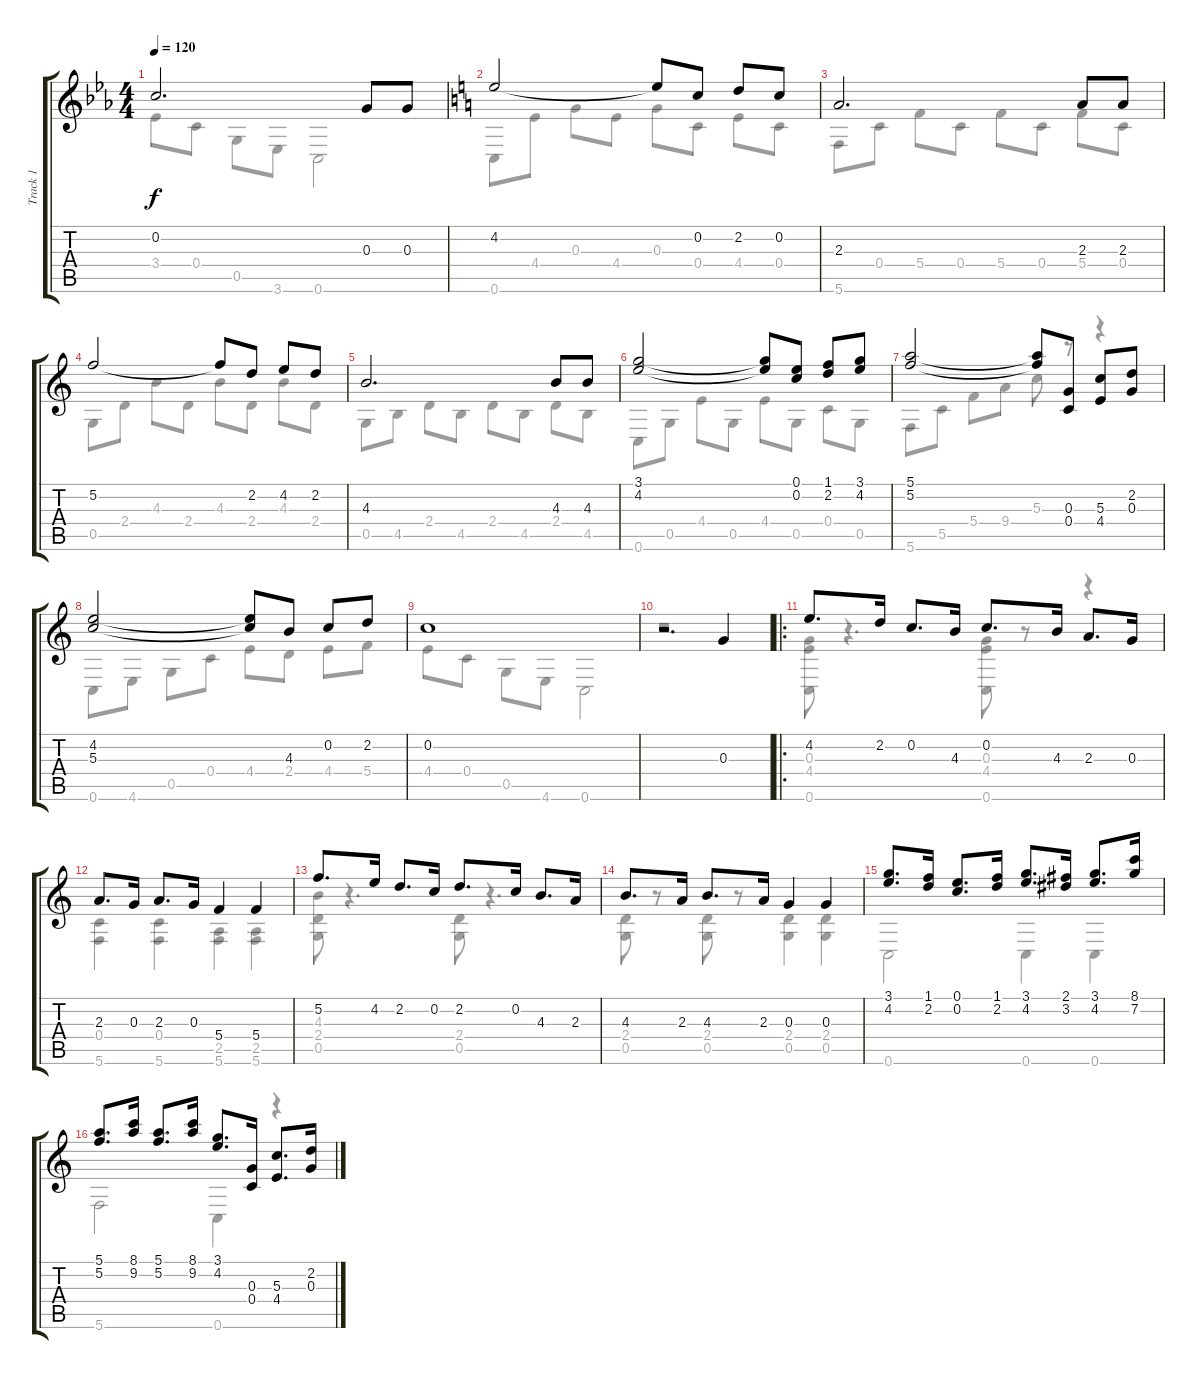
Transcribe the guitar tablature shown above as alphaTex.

\track ("Track 1" "Track 1") {instrument acousticguitarsteel}
\staff {score tabs}
\tuning (E4 C4 G3 C3 G2 C2) {hide}
\voice
\ts (4 4)
\tempo 120
\clef g2
\ks cminor
0.2.2{d dy f} 0.3.8 0.3.8 |
\ks c
4.2.2 4.2{t}.8 0.2.8 2.2.8 0.2.8 |
2.3.2{d} 2.3.8 2.3.8 |
5.2.2 5.2{t}.8 2.2.8 4.2.8 2.2.8 |
4.3.2{d} 4.3.8 4.3.8 |
(3.1 4.2).2 (3.1{t} 4.2{t}).8 (0.1 0.2).8 (1.1 2.2).8 (3.1 4.2).8 |
(5.1 5.2).2 (5.1{t} 5.2{t}).8 (0.3 0.4).8 (5.3 4.4).8 (2.2 0.3).8 |
(4.2 5.3).2 (4.2{t} 5.3{t}).8 4.3.8 0.2.8 2.2.8 |
0.2.1 |
r.2{d} 0.3.4 |
\ro
4.2.8{d} 2.2.16 0.2.8{d} 4.3.16 0.2.8{d} 4.3.16 2.3.8{d} 0.3.16 |
2.3.8{d} 0.3.16 2.3.8{d} 0.3.16 5.4.4 5.4.4 |
5.2.8{d} 4.2.16 2.2.8{d} 0.2.16 2.2.8{d} 0.2.16 4.3.8{d} 2.3.16 |
4.3.8{d} 2.3.16 4.3.8{d} 2.3.16 0.3.4 0.3.4 |
(3.1 4.2).8{d} (1.1 2.2).16 (0.1 0.2).8{d} (1.1 2.2).16 (3.1 4.2).8{d} (2.1 3.2).16 (3.1 4.2).8{d} (8.1 7.2).16 |
(5.1 5.2).8{d} (8.1 9.2).16 (5.1 5.2).8{d} (8.1 9.2).16 (3.1 4.2).8{d} (0.3 0.4).16 (5.3 4.4).8{d} (2.2 0.3).16
\voice
\clef g2
\ottava regular
\simile none
\ks cminor
3.4.8{dy f} 0.4.8 0.5.8 3.6.8 0.6.2 |
\ks c
0.6.8 4.4.8 0.3.8 4.4.8 0.3.8 0.4.8 4.4.8 0.4.8 |
5.6.8 0.4.8 5.4.8 0.4.8 5.4.8 0.4.8 5.4.8 0.4.8 |
0.5.8 2.4.8 4.3.8 2.4.8 4.3.8 2.4.8 4.3.8 2.4.8 |
0.5.8 4.5.8 2.4.8 4.5.8 2.4.8 4.5.8 2.4.8 4.5.8 |
0.6.8 0.5.8 4.4.8 0.5.8 4.4.8 0.5.8 0.4.8 0.5.8 |
5.6.8 5.5.8 5.4.8 9.4.8 5.3.8 r.8 r.4 |
0.6.8 4.6.8 0.5.8 0.4.8 4.4.8 2.4.8 4.4.8 5.4.8 |
4.4.8 0.4.8 0.5.8 4.6.8 0.6.2 |
r.1 |
(0.3 4.4 0.6).8 r.4{d} (0.3 4.4 0.6).8 r.8 r.4 |
(0.4 5.6).4 (0.4 5.6).4 (2.5 5.6).4 (2.5 5.6).4 |
(4.3 2.4 0.5).8 r.4{d} (2.4 0.5).8 r.4{d} |
(2.4 0.5).8 r.8 (2.4 0.5).8 r.8 (2.4 0.5).4 (2.4 0.5).4 |
0.6.2 0.6.4 0.6.4 |
5.6.2 0.6.4 r.4
